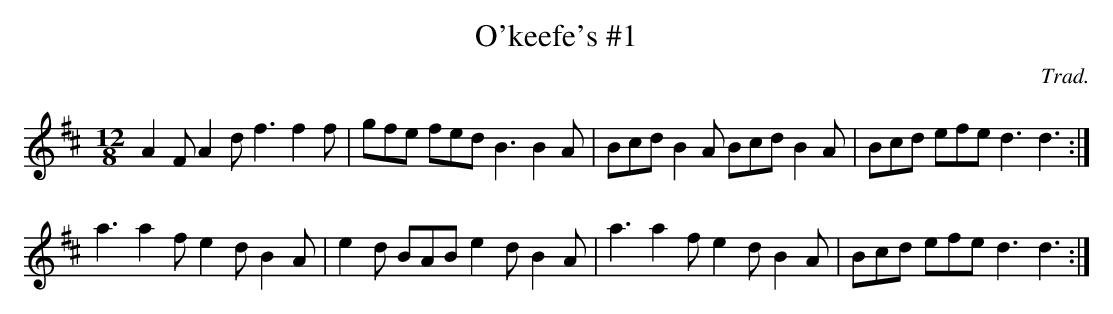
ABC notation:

X:1
T:O'keefe's #1
C:Trad.
M:12/8
L:1/8
K:D
A2F A2d f3 f2f|gfe fed B3 B2A|Bcd B2A Bcd B2A|Bcd efe d3 d3:|
a3 a2f e2d B2A|e2d BAB e2d B2A|a3 a2f e2d B2A|Bcd efe d3 d3:|
